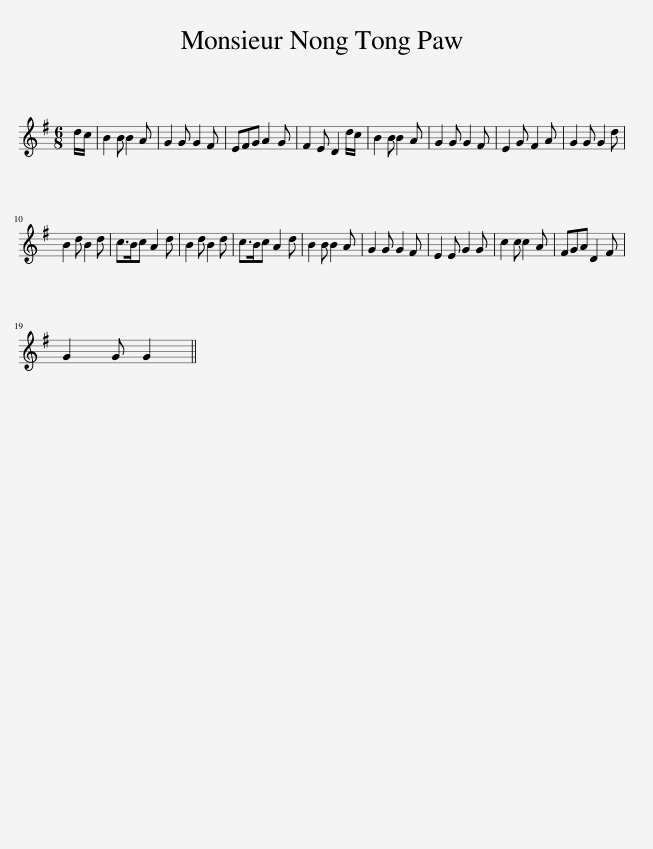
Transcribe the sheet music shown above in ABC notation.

X:1
L:1/8
M:6/8
I:linebreak $
K:G
V:1 treble
V:1
 d/c/ | B2 B B2 A | G2 G G2 F | EFG A2 G | F2 E D2 d/c/ | %5
 B2 B B2 A | G2 G G2 F | E2 G F2 A | G2 G G2 d |$ B2 d B2 d | %10
 c>Bc A2 d | B2 d B2 d | c>Bc A2 d | B2 B B2 A | G2 G G2 F | %15
 E2 E G2 G | c2 c c2 A | FGA D2 F |$ G2 G G2 || %19
